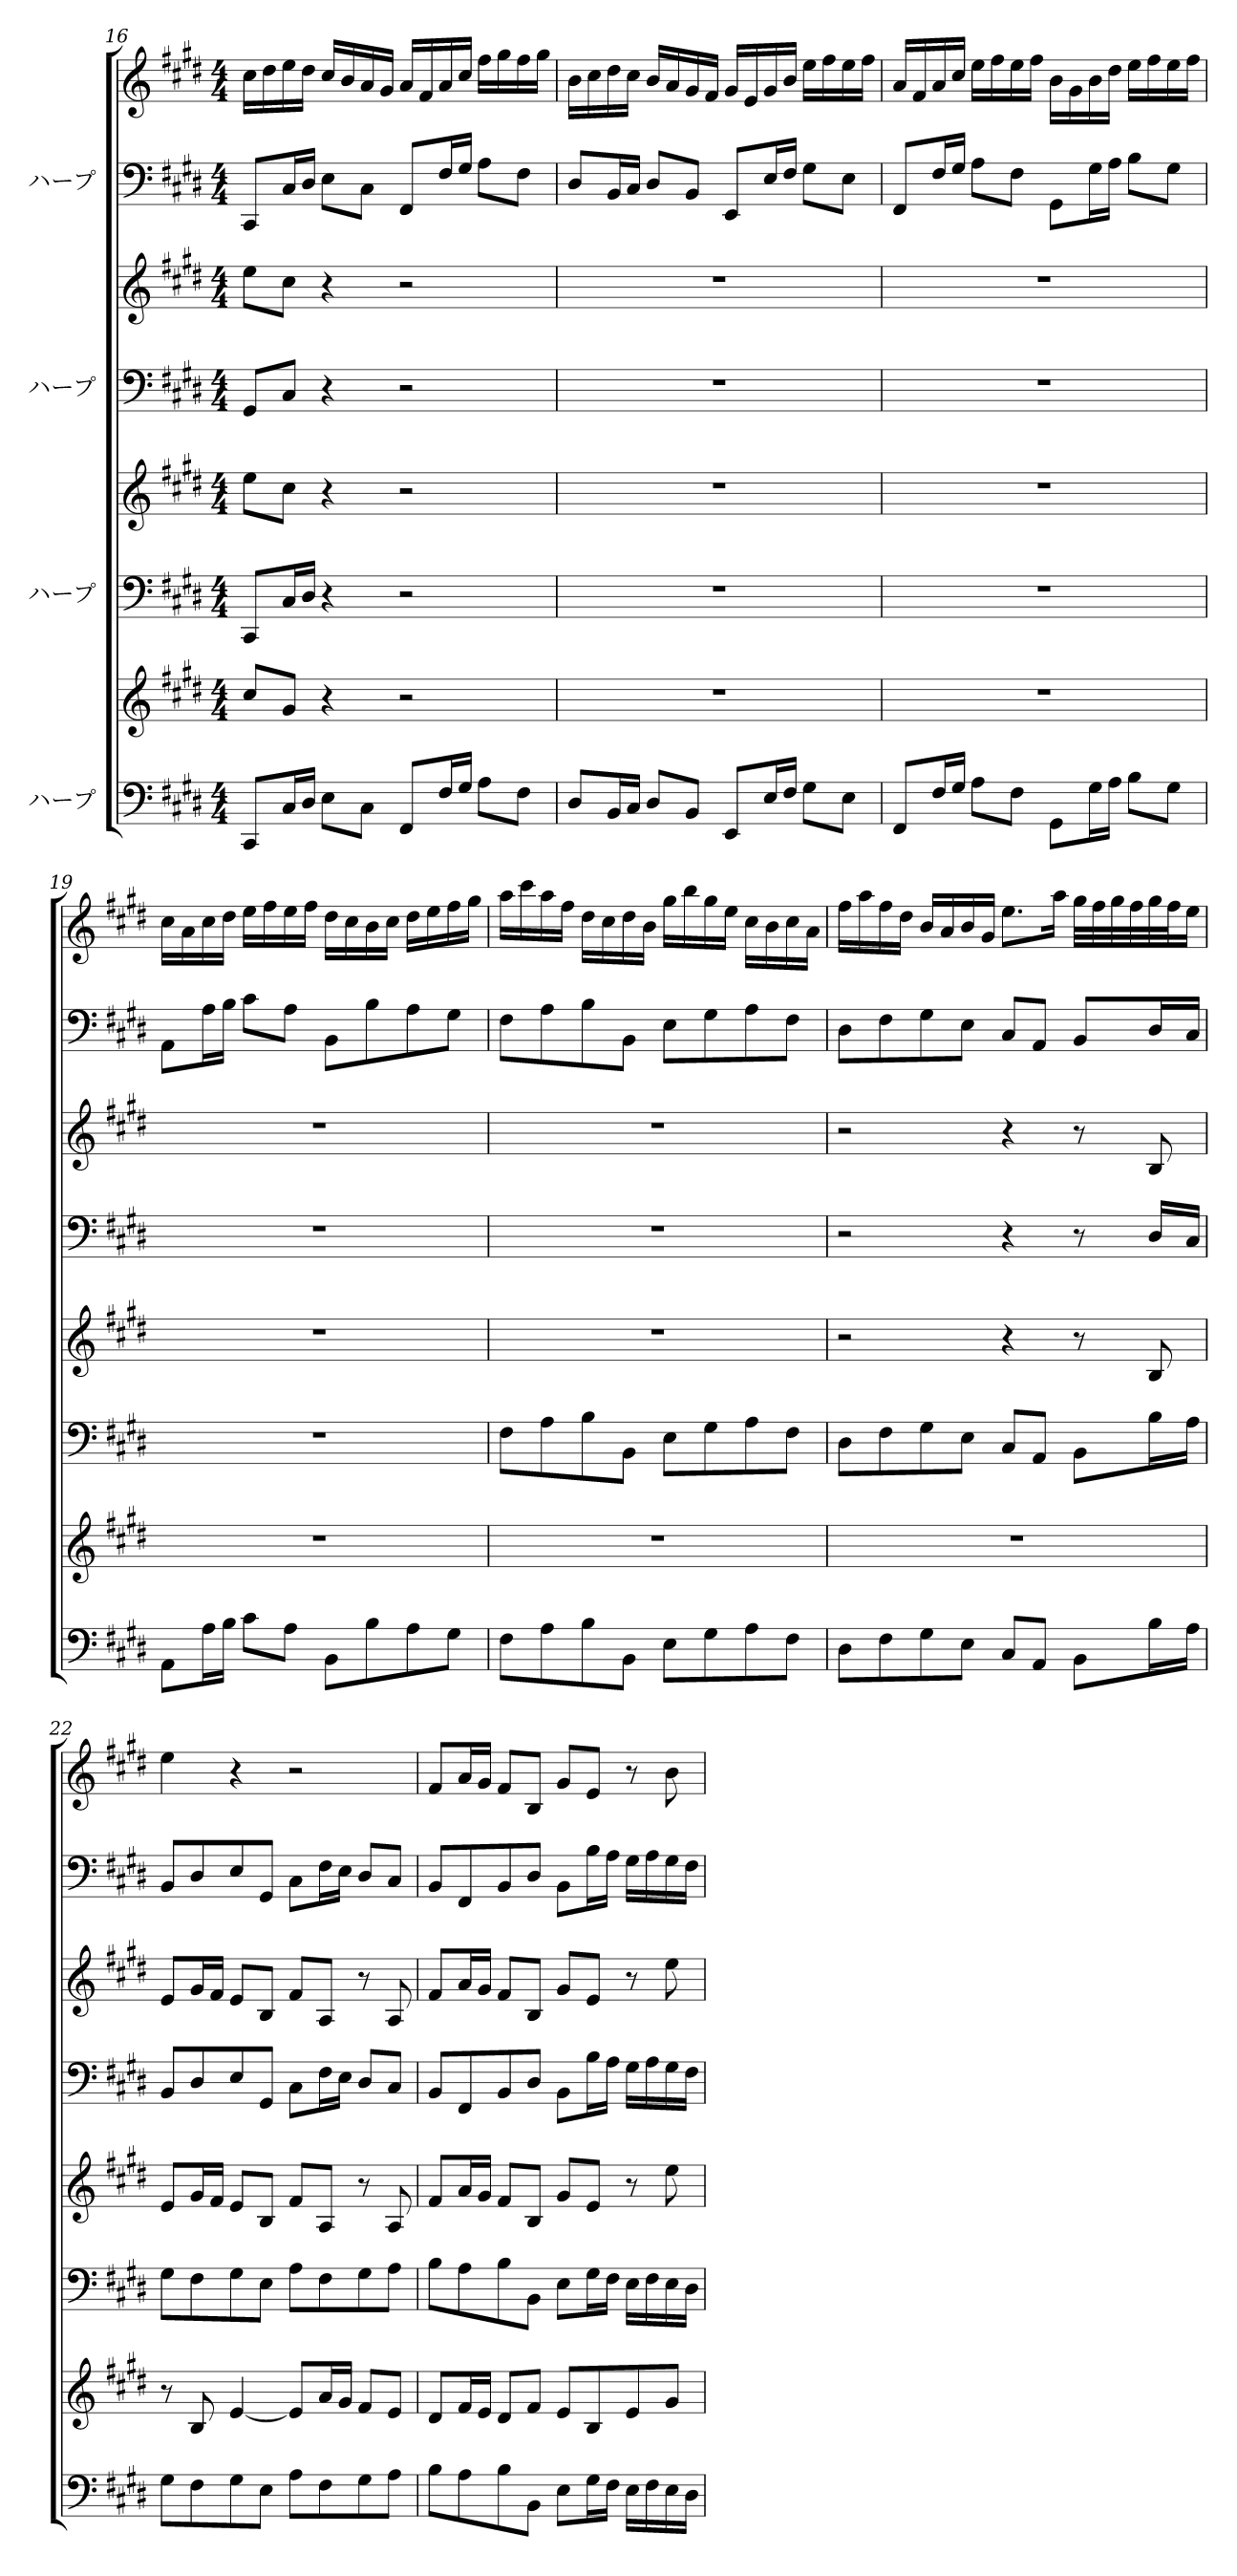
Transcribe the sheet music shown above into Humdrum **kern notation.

**kern	**kern	**kern	**kern	**kern	**kern	**kern	**kern
*part4	*part4	*part3	*part3	*part2	*part2	*part1	*part1
*staff8	*staff7	*staff6	*staff5	*staff4	*staff3	*staff2	*staff1
*I"ハープ	*	*I"ハープ	*	*I"ハープ	*	*I"ハープ	*
!!LO:PB:g=z
*clefF4	*clefG2	*clefF4	*clefG2	*clefF4	*clefG2	*clefF4	*clefG2
*k[f#c#g#d#]	*k[f#c#g#d#]	*k[f#c#g#d#]	*k[f#c#g#d#]	*k[f#c#g#d#]	*k[f#c#g#d#]	*k[f#c#g#d#]	*k[f#c#g#d#]
*M4/4	*M4/4	*M4/4	*M4/4	*M4/4	*M4/4	*M4/4	*M4/4
=16	=16	=16	=16	=16	=16	=16	=16
8CC#/L	8cc#/L	8CC#/L	8ee\L	8GG#/L	8ee\L	8CC#/L	16cc#\LL
.	.	.	.	.	.	.	16dd#\
16C#/L	8g#/J	16C#/L	8cc#\J	8C#/J	8cc#\J	16C#/L	16ee\
16D#/JJ	.	16D#/JJ	.	.	.	16D#/JJ	16dd#\JJ
8E\L	4r	4r	4r	4r	4r	8E\L	16cc#/LL
.	.	.	.	.	.	.	16b/
8C#\J	.	.	.	.	.	8C#\J	16a/
.	.	.	.	.	.	.	16g#/JJ
8FF#/L	2r	2r	2r	2r	2r	8FF#/L	16a/LL
.	.	.	.	.	.	.	16f#/
16F#/L	.	.	.	.	.	16F#/L	16a/
16G#/JJ	.	.	.	.	.	16G#/JJ	16cc#/JJ
8A\L	.	.	.	.	.	8A\L	16ff#\LL
.	.	.	.	.	.	.	16gg#\
8F#\J	.	.	.	.	.	8F#\J	16ff#\
.	.	.	.	.	.	.	16gg#\JJ
=17	=17	=17	=17	=17	=17	=17	=17
8D#/L	1r	1r	1r	1r	1r	8D#/L	16b\LL
.	.	.	.	.	.	.	16cc#\
16BB/L	.	.	.	.	.	16BB/L	16dd#\
16C#/JJ	.	.	.	.	.	16C#/JJ	16cc#\JJ
8D#/L	.	.	.	.	.	8D#/L	16b/LL
.	.	.	.	.	.	.	16a/
8BB/J	.	.	.	.	.	8BB/J	16g#/
.	.	.	.	.	.	.	16f#/JJ
8EE/L	.	.	.	.	.	8EE/L	16g#/LL
.	.	.	.	.	.	.	16e/
16E/L	.	.	.	.	.	16E/L	16g#/
16F#/JJ	.	.	.	.	.	16F#/JJ	16b/JJ
8G#\L	.	.	.	.	.	8G#\L	16ee\LL
.	.	.	.	.	.	.	16ff#\
8E\J	.	.	.	.	.	8E\J	16ee\
.	.	.	.	.	.	.	16ff#\JJ
!!LO:PB:g=z
=18	=18	=18	=18	=18	=18	=18	=18
8FF#/L	1r	1r	1r	1r	1r	8FF#/L	16a/LL
.	.	.	.	.	.	.	16f#/
16F#/L	.	.	.	.	.	16F#/L	16a/
16G#/JJ	.	.	.	.	.	16G#/JJ	16cc#/JJ
8A\L	.	.	.	.	.	8A\L	16ee\LL
.	.	.	.	.	.	.	16ff#\
8F#\J	.	.	.	.	.	8F#\J	16ee\
.	.	.	.	.	.	.	16ff#\JJ
8GG#\L	.	.	.	.	.	8GG#\L	16b\LL
.	.	.	.	.	.	.	16g#\
16G#\L	.	.	.	.	.	16G#\L	16b\
16A\JJ	.	.	.	.	.	16A\JJ	16dd#\JJ
8B\L	.	.	.	.	.	8B\L	16ee\LL
.	.	.	.	.	.	.	16ff#\
8G#\J	.	.	.	.	.	8G#\J	16ee\
.	.	.	.	.	.	.	16ff#\JJ
=19	=19	=19	=19	=19	=19	=19	=19
8AA\L	1r	1r	1r	1r	1r	8AA\L	16cc#\LL
.	.	.	.	.	.	.	16a\
16A\L	.	.	.	.	.	16A\L	16cc#\
16B\JJ	.	.	.	.	.	16B\JJ	16dd#\JJ
8c#\L	.	.	.	.	.	8c#\L	16ee\LL
.	.	.	.	.	.	.	16ff#\
8A\J	.	.	.	.	.	8A\J	16ee\
.	.	.	.	.	.	.	16ff#\JJ
8BB\L	.	.	.	.	.	8BB\L	16dd#\LL
.	.	.	.	.	.	.	16cc#\
8B\	.	.	.	.	.	8B\	16b\
.	.	.	.	.	.	.	16cc#\JJ
8A\	.	.	.	.	.	8A\	16dd#\LL
.	.	.	.	.	.	.	16ee\
8G#\J	.	.	.	.	.	8G#\J	16ff#\
.	.	.	.	.	.	.	16gg#\JJ
!!LO:PB:g=z
=20	=20	=20	=20	=20	=20	=20	=20
8F#\L	1r	8F#\L	1r	1r	1r	8F#\L	16aa\LL
.	.	.	.	.	.	.	16ccc#\
8A\	.	8A\	.	.	.	8A\	16aa\
.	.	.	.	.	.	.	16ff#\JJ
8B\	.	8B\	.	.	.	8B\	16dd#\LL
.	.	.	.	.	.	.	16cc#\
8BB\J	.	8BB\J	.	.	.	8BB\J	16dd#\
.	.	.	.	.	.	.	16b\JJ
8E\L	.	8E\L	.	.	.	8E\L	16gg#\LL
.	.	.	.	.	.	.	16bb\
8G#\	.	8G#\	.	.	.	8G#\	16gg#\
.	.	.	.	.	.	.	16ee\JJ
8A\	.	8A\	.	.	.	8A\	16cc#\LL
.	.	.	.	.	.	.	16b\
8F#\J	.	8F#\J	.	.	.	8F#\J	16cc#\
.	.	.	.	.	.	.	16a\JJ
=21	=21	=21	=21	=21	=21	=21	=21
8D#\L	1r	8D#\L	2r	2r	2r	8D#\L	16ff#\LL
.	.	.	.	.	.	.	16aa\
8F#\	.	8F#\	.	.	.	8F#\	16ff#\
.	.	.	.	.	.	.	16dd#\JJ
8G#\	.	8G#\	.	.	.	8G#\	16b/LL
.	.	.	.	.	.	.	16a/
8E\J	.	8E\J	.	.	.	8E\J	16b/
.	.	.	.	.	.	.	16g#/JJ
8C#/L	.	8C#/L	4r	4r	4r	8C#/L	8.ee\L
8AA/J	.	8AA/J	.	.	.	8AA/J	.
.	.	.	.	.	.	.	16aa\Jk
8BB\L	.	8BB\L	8r	8r	8r	8BB/L	32gg#\LLL
.	.	.	.	.	.	.	32ff#\
.	.	.	.	.	.	.	32gg#\
.	.	.	.	.	.	.	32ff#\
16B\L	.	16B\L	8B/	16D#/LL	8B/	16D#/L	32gg#\
.	.	.	.	.	.	.	32ff#\J
16A\JJ	.	16A\JJ	.	16C#/JJ	.	16C#/JJ	16ee\JJ
=22	=22	=22	=22	=22	=22	=22	=22
8G#\L	8r	8G#\L	8e/L	8BB/L	8e/L	8BB/L	4ee\
8F#\	8B/	8F#\	16g#/L	8D#/	16g#/L	8D#/	.
.	.	.	16f#/JJ	.	16f#/JJ	.	.
8G#\	[4e/	8G#\	8e/L	8E/	8e/L	8E/	4r
8E\J	.	8E\J	8B/J	8GG#/J	8B/J	8GG#/J	.
8A\L	8e/L]	8A\L	8f#/L	8C#\L	8f#/L	8C#\L	2r
8F#\	16a/L	8F#\	8A/J	16F#\L	8A/J	16F#\L	.
.	16g#/JJ	.	.	16E\JJ	.	16E\JJ	.
8G#\	8f#/L	8G#\	8r	8D#/L	8r	8D#/L	.
8A\J	8e/J	8A\J	8A/	8C#/J	8A/	8C#/J	.
!!LO:PB:g=z
=23	=23	=23	=23	=23	=23	=23	=23
8B\L	8d#/L	8B\L	8f#/L	8BB/L	8f#/L	8BB/L	8f#/L
8A\	16f#/L	8A\	16a/L	8FF#/	16a/L	8FF#/	16a/L
.	16e/JJ	.	16g#/JJ	.	16g#/JJ	.	16g#/JJ
8B\	8d#/L	8B\	8f#/L	8BB/	8f#/L	8BB/	8f#/L
8BB\J	8f#/J	8BB\J	8B/J	8D#/J	8B/J	8D#/J	8B/J
8E\L	8e/L	8E\L	8g#/L	8BB\L	8g#/L	8BB\L	8g#/L
16G#\L	8B/	16G#\L	8e/J	16B\L	8e/J	16B\L	8e/J
16F#\JJ	.	16F#\JJ	.	16A\JJ	.	16A\JJ	.
16E\LL	8e/	16E\LL	8r	16G#\LL	8r	16G#\LL	8r
16F#\	.	16F#\	.	16A\	.	16A\	.
16E\	8g#/J	16E\	8ee\	16G#\	8ee\	16G#\	8b\
16D#\JJ	.	16D#\JJ	.	16F#\JJ	.	16F#\JJ	.
=	=	=	=	=	=	=	=
*-	*-	*-	*-	*-	*-	*-	*-
